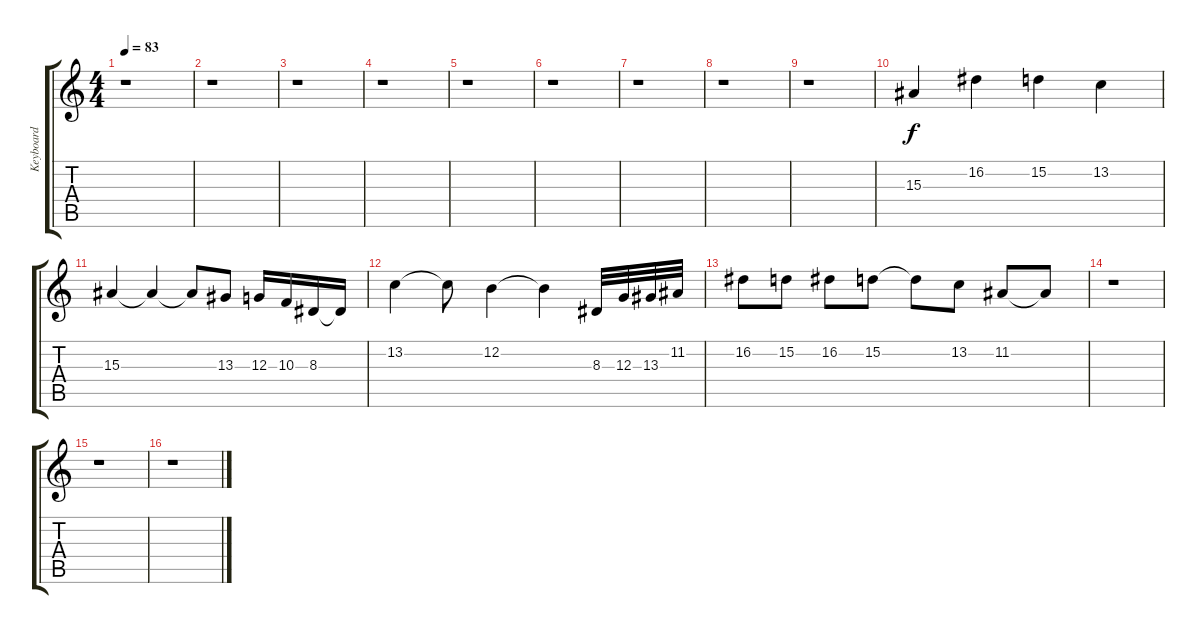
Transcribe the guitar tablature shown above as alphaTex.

\track ("Keyboard" "Keyboard") {instrument stringensemble1}
\staff {score tabs}
\tuning (E4 B3 G3 D3 A2 E2) {hide}
\ts (4 4)
\tempo 83
\clef g2
\ks c
r.1{dy f instrument stringensemble1} |
r.1 |
r.1 |
r.1 |
r.1 |
r.1 |
r.1 |
r.1 |
r.1 |
15.3.4 16.2.4 15.2.4 13.2.4 |
15.3.4 15.3{t}.4 15.3{t}.8 13.3.8 12.3.16 10.3.16 8.3.16 8.3{t}.16 |
13.2.4 13.2{t}.8 12.2.4 12.2{t}.4 8.3.32 12.3.32 13.3.32 11.2.32 |
16.2.8 15.2.8 16.2.8 15.2.8 15.2{t}.8 13.2.8 11.2.8 11.2{t}.8 |
r.1 |
r.1 |
r.1
